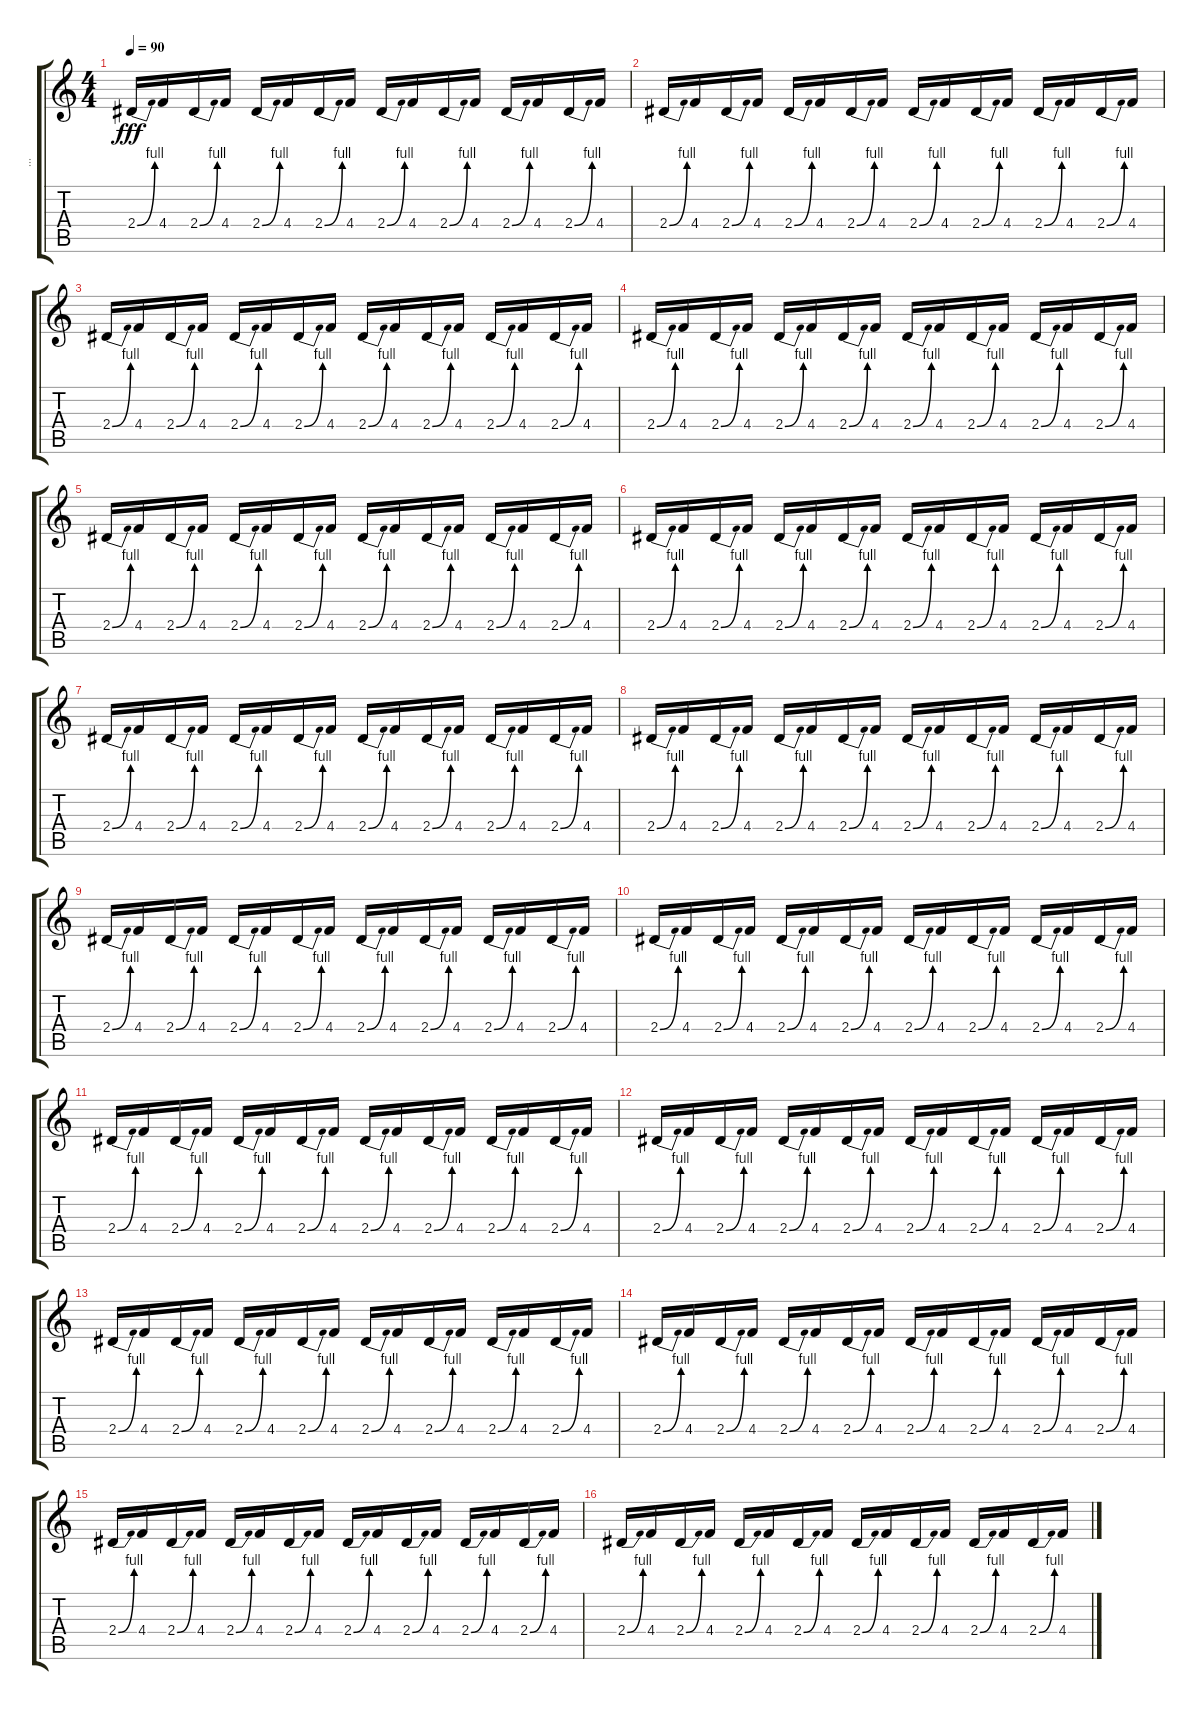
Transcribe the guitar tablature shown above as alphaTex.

\track ("..." "...") {instrument distortionguitar}
\staff {score tabs}
\tuning (Eb4 Bb3 Gb3 Db3 Ab2 Eb2) {hide}
\ts (4 4)
\tempo 90
\clef g2
\ks c
2.4{be (bend 0 0 60 4)}.16{dy fff} 4.4.16 2.4{be (bend 0 0 60 4)}.16 4.4.16 2.4{be (bend 0 0 60 4)}.16 4.4.16 2.4{be (bend 0 0 60 4)}.16 4.4.16 2.4{be (bend 0 0 60 4)}.16 4.4.16 2.4{be (bend 0 0 60 4)}.16 4.4.16 2.4{be (bend 0 0 60 4)}.16 4.4.16 2.4{be (bend 0 0 60 4)}.16 4.4.16 |
2.4{be (bend 0 0 60 4)}.16 4.4.16 2.4{be (bend 0 0 60 4)}.16 4.4.16 2.4{be (bend 0 0 60 4)}.16 4.4.16 2.4{be (bend 0 0 60 4)}.16 4.4.16 2.4{be (bend 0 0 60 4)}.16 4.4.16 2.4{be (bend 0 0 60 4)}.16 4.4.16 2.4{be (bend 0 0 60 4)}.16 4.4.16 2.4{be (bend 0 0 60 4)}.16 4.4.16 |
2.4{be (bend 0 0 60 4)}.16 4.4.16 2.4{be (bend 0 0 60 4)}.16 4.4.16 2.4{be (bend 0 0 60 4)}.16 4.4.16 2.4{be (bend 0 0 60 4)}.16 4.4.16 2.4{be (bend 0 0 60 4)}.16 4.4.16 2.4{be (bend 0 0 60 4)}.16 4.4.16 2.4{be (bend 0 0 60 4)}.16 4.4.16 2.4{be (bend 0 0 60 4)}.16 4.4.16 |
2.4{be (bend 0 0 60 4)}.16 4.4.16 2.4{be (bend 0 0 60 4)}.16 4.4.16 2.4{be (bend 0 0 60 4)}.16 4.4.16 2.4{be (bend 0 0 60 4)}.16 4.4.16 2.4{be (bend 0 0 60 4)}.16 4.4.16 2.4{be (bend 0 0 60 4)}.16 4.4.16 2.4{be (bend 0 0 60 4)}.16 4.4.16 2.4{be (bend 0 0 60 4)}.16 4.4.16 |
2.4{be (bend 0 0 60 4)}.16 4.4.16 2.4{be (bend 0 0 60 4)}.16 4.4.16 2.4{be (bend 0 0 60 4)}.16 4.4.16 2.4{be (bend 0 0 60 4)}.16 4.4.16 2.4{be (bend 0 0 60 4)}.16 4.4.16 2.4{be (bend 0 0 60 4)}.16 4.4.16 2.4{be (bend 0 0 60 4)}.16 4.4.16 2.4{be (bend 0 0 60 4)}.16 4.4.16 |
2.4{be (bend 0 0 60 4)}.16 4.4.16 2.4{be (bend 0 0 60 4)}.16 4.4.16 2.4{be (bend 0 0 60 4)}.16 4.4.16 2.4{be (bend 0 0 60 4)}.16 4.4.16 2.4{be (bend 0 0 60 4)}.16 4.4.16 2.4{be (bend 0 0 60 4)}.16 4.4.16 2.4{be (bend 0 0 60 4)}.16 4.4.16 2.4{be (bend 0 0 60 4)}.16 4.4.16 |
2.4{be (bend 0 0 60 4)}.16 4.4.16 2.4{be (bend 0 0 60 4)}.16 4.4.16 2.4{be (bend 0 0 60 4)}.16 4.4.16 2.4{be (bend 0 0 60 4)}.16 4.4.16 2.4{be (bend 0 0 60 4)}.16 4.4.16 2.4{be (bend 0 0 60 4)}.16 4.4.16 2.4{be (bend 0 0 60 4)}.16 4.4.16 2.4{be (bend 0 0 60 4)}.16 4.4.16 |
2.4{be (bend 0 0 60 4)}.16 4.4.16 2.4{be (bend 0 0 60 4)}.16 4.4.16 2.4{be (bend 0 0 60 4)}.16 4.4.16 2.4{be (bend 0 0 60 4)}.16 4.4.16 2.4{be (bend 0 0 60 4)}.16 4.4.16 2.4{be (bend 0 0 60 4)}.16 4.4.16 2.4{be (bend 0 0 60 4)}.16 4.4.16 2.4{be (bend 0 0 60 4)}.16 4.4.16 |
2.4{be (bend 0 0 60 4)}.16 4.4.16 2.4{be (bend 0 0 60 4)}.16 4.4.16 2.4{be (bend 0 0 60 4)}.16 4.4.16 2.4{be (bend 0 0 60 4)}.16 4.4.16 2.4{be (bend 0 0 60 4)}.16 4.4.16 2.4{be (bend 0 0 60 4)}.16 4.4.16 2.4{be (bend 0 0 60 4)}.16 4.4.16 2.4{be (bend 0 0 60 4)}.16 4.4.16 |
2.4{be (bend 0 0 60 4)}.16 4.4.16 2.4{be (bend 0 0 60 4)}.16 4.4.16 2.4{be (bend 0 0 60 4)}.16 4.4.16 2.4{be (bend 0 0 60 4)}.16 4.4.16 2.4{be (bend 0 0 60 4)}.16 4.4.16 2.4{be (bend 0 0 60 4)}.16 4.4.16 2.4{be (bend 0 0 60 4)}.16 4.4.16 2.4{be (bend 0 0 60 4)}.16 4.4.16 |
2.4{be (bend 0 0 60 4)}.16 4.4.16 2.4{be (bend 0 0 60 4)}.16 4.4.16 2.4{be (bend 0 0 60 4)}.16 4.4.16 2.4{be (bend 0 0 60 4)}.16 4.4.16 2.4{be (bend 0 0 60 4)}.16 4.4.16 2.4{be (bend 0 0 60 4)}.16 4.4.16 2.4{be (bend 0 0 60 4)}.16 4.4.16 2.4{be (bend 0 0 60 4)}.16 4.4.16 |
2.4{be (bend 0 0 60 4)}.16 4.4.16 2.4{be (bend 0 0 60 4)}.16 4.4.16 2.4{be (bend 0 0 60 4)}.16 4.4.16 2.4{be (bend 0 0 60 4)}.16 4.4.16 2.4{be (bend 0 0 60 4)}.16 4.4.16 2.4{be (bend 0 0 60 4)}.16 4.4.16 2.4{be (bend 0 0 60 4)}.16 4.4.16 2.4{be (bend 0 0 60 4)}.16 4.4.16 |
2.4{be (bend 0 0 60 4)}.16 4.4.16 2.4{be (bend 0 0 60 4)}.16 4.4.16 2.4{be (bend 0 0 60 4)}.16 4.4.16 2.4{be (bend 0 0 60 4)}.16 4.4.16 2.4{be (bend 0 0 60 4)}.16 4.4.16 2.4{be (bend 0 0 60 4)}.16 4.4.16 2.4{be (bend 0 0 60 4)}.16 4.4.16 2.4{be (bend 0 0 60 4)}.16 4.4.16 |
2.4{be (bend 0 0 60 4)}.16 4.4.16 2.4{be (bend 0 0 60 4)}.16 4.4.16 2.4{be (bend 0 0 60 4)}.16 4.4.16 2.4{be (bend 0 0 60 4)}.16 4.4.16 2.4{be (bend 0 0 60 4)}.16 4.4.16 2.4{be (bend 0 0 60 4)}.16 4.4.16 2.4{be (bend 0 0 60 4)}.16 4.4.16 2.4{be (bend 0 0 60 4)}.16 4.4.16 |
2.4{be (bend 0 0 60 4)}.16 4.4.16 2.4{be (bend 0 0 60 4)}.16 4.4.16 2.4{be (bend 0 0 60 4)}.16 4.4.16 2.4{be (bend 0 0 60 4)}.16 4.4.16 2.4{be (bend 0 0 60 4)}.16 4.4.16 2.4{be (bend 0 0 60 4)}.16 4.4.16 2.4{be (bend 0 0 60 4)}.16 4.4.16 2.4{be (bend 0 0 60 4)}.16 4.4.16 |
2.4{be (bend 0 0 60 4)}.16 4.4.16 2.4{be (bend 0 0 60 4)}.16 4.4.16 2.4{be (bend 0 0 60 4)}.16 4.4.16 2.4{be (bend 0 0 60 4)}.16 4.4.16 2.4{be (bend 0 0 60 4)}.16 4.4.16 2.4{be (bend 0 0 60 4)}.16 4.4.16 2.4{be (bend 0 0 60 4)}.16 4.4.16 2.4{be (bend 0 0 60 4)}.16 4.4.16
